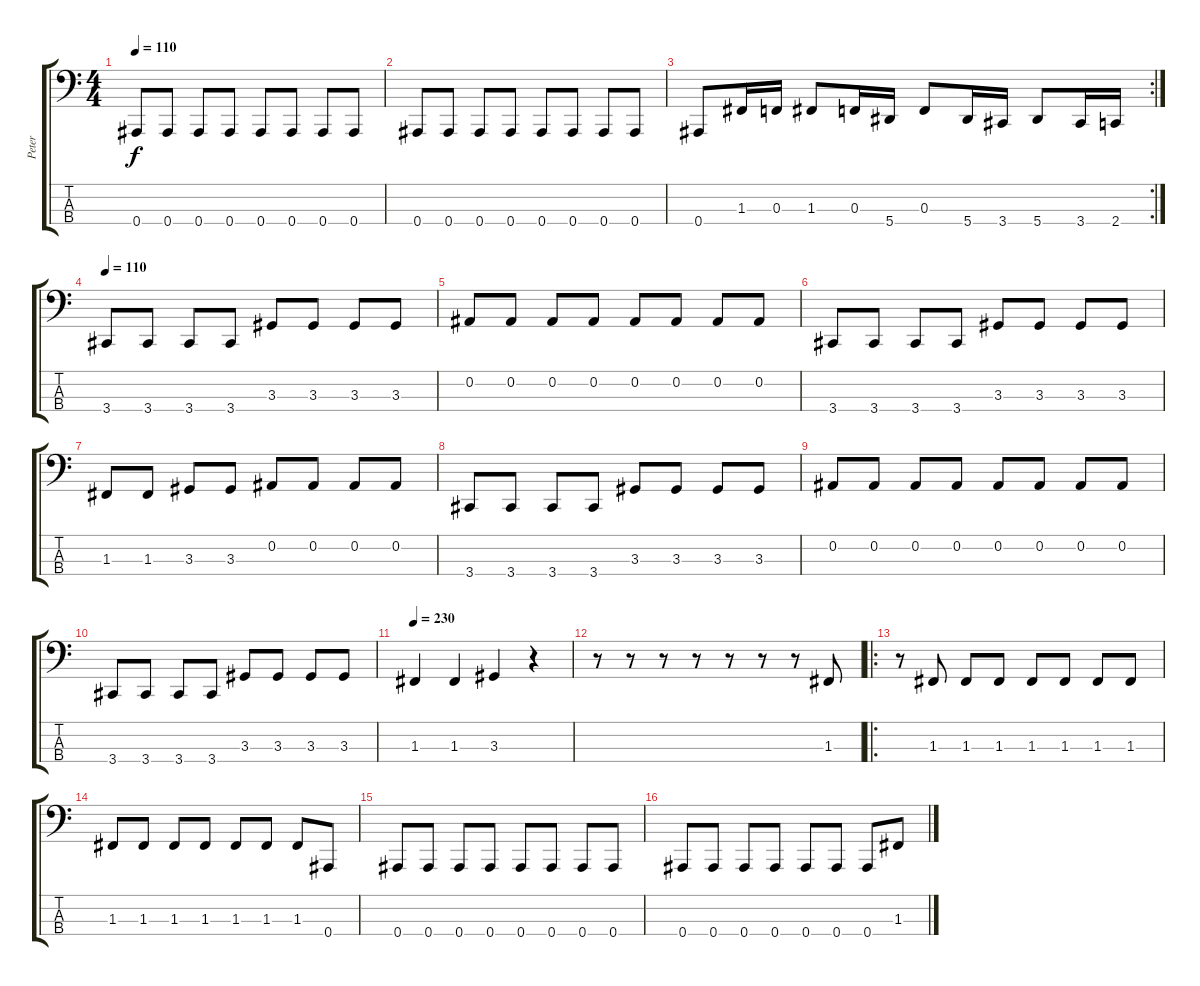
\track ("Peter" "Peter") {instrument electricbassfinger}
\staff {score tabs}
\tuning (Eb2 Bb1 F1 Bb0) {hide}
\ts (4 4)
\tempo 110
\clef f4
\ks c
0.4.8{dy f} 0.4.8 0.4.8 0.4.8 0.4.8 0.4.8 0.4.8 0.4.8 |
0.4.8 0.4.8 0.4.8 0.4.8 0.4.8 0.4.8 0.4.8 0.4.8 |
\rc 2
0.4.8 1.3.16 0.3.16 1.3.8 0.3.16 5.4.16 0.3.8 5.4.16 3.4.16 5.4.8 3.4.16 2.4.16 |
\tempo 110
3.4.8 3.4.8 3.4.8 3.4.8 3.3.8 3.3.8 3.3.8 3.3.8 |
0.2.8 0.2.8 0.2.8 0.2.8 0.2.8 0.2.8 0.2.8 0.2.8 |
3.4.8 3.4.8 3.4.8 3.4.8 3.3.8 3.3.8 3.3.8 3.3.8 |
1.3.8 1.3.8 3.3.8 3.3.8 0.2.8 0.2.8 0.2.8 0.2.8 |
3.4.8 3.4.8 3.4.8 3.4.8 3.3.8 3.3.8 3.3.8 3.3.8 |
0.2.8 0.2.8 0.2.8 0.2.8 0.2.8 0.2.8 0.2.8 0.2.8 |
3.4.8 3.4.8 3.4.8 3.4.8 3.3.8 3.3.8 3.3.8 3.3.8 |
\tempo 230
1.3.4 1.3.4 3.3.4 r.4 |
r.8 r.8 r.8 r.8 r.8 r.8 r.8 1.3.8 |
\ro
r.8 1.3.8 1.3.8 1.3.8 1.3.8 1.3.8 1.3.8 1.3.8 |
1.3.8 1.3.8 1.3.8 1.3.8 1.3.8 1.3.8 1.3.8 0.4.8 |
0.4.8 0.4.8 0.4.8 0.4.8 0.4.8 0.4.8 0.4.8 0.4.8 |
0.4.8 0.4.8 0.4.8 0.4.8 0.4.8 0.4.8 0.4.8 1.3.8
